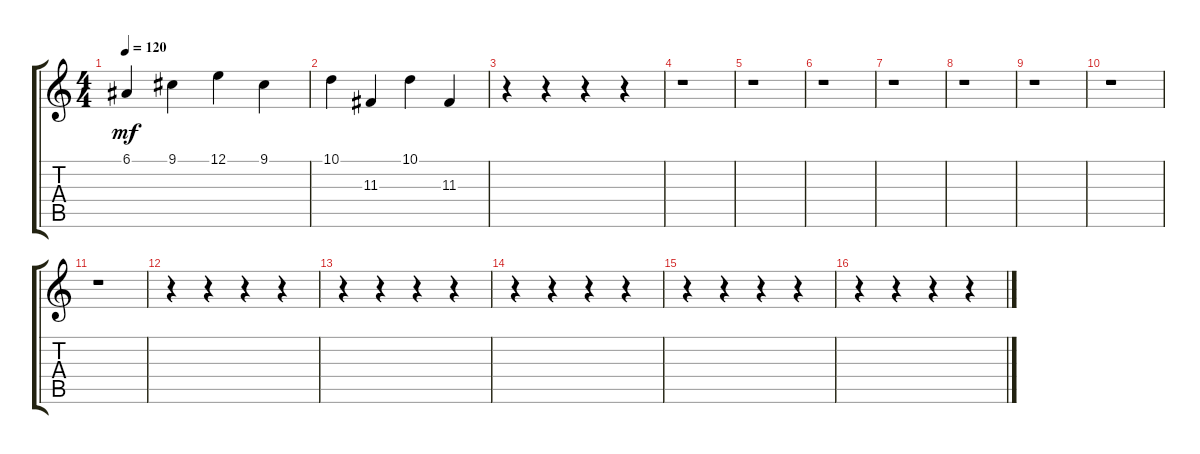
\track "" {instrument brightacousticpiano}
\staff {score tabs}
\tuning (E4 B3 G3 D3 A2 E2) {hide}
\ts (4 4)
\tempo 120
\clef g2
\ks c
6.1.4{dy mf} 9.1.4 12.1.4 9.1.4 |
10.1.4 11.3.4 10.1.4 11.3.4 |
r.4 r.4 r.4 r.4 |
r.1 |
r.1 |
r.1 |
r.1 |
r.1 |
r.1 |
r.1 |
r.1 |
r.4 r.4 r.4 r.4 |
r.4 r.4 r.4 r.4 |
r.4 r.4 r.4 r.4 |
r.4 r.4 r.4 r.4 |
r.4 r.4 r.4 r.4
